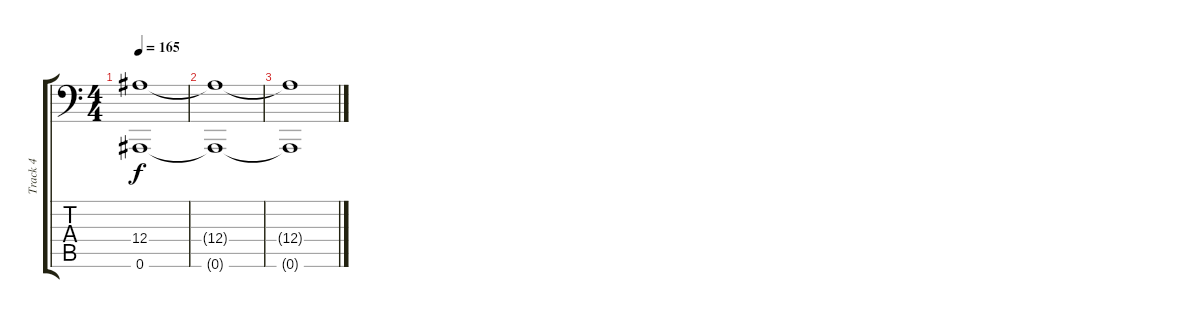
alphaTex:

\track ("Track 4" "Track 4") {instrument stringensemble1}
\staff {score tabs}
\tuning (C4 G3 Eb3 Bb2 F2 Bb1) {hide}
\ts (4 4)
\tempo 165
\clef f4
\ks c
(12.4{t} 0.6{t}).1{dy f} |
(12.4{t} 0.6{t}).1 |
(12.4{t} 0.6{t}).1
